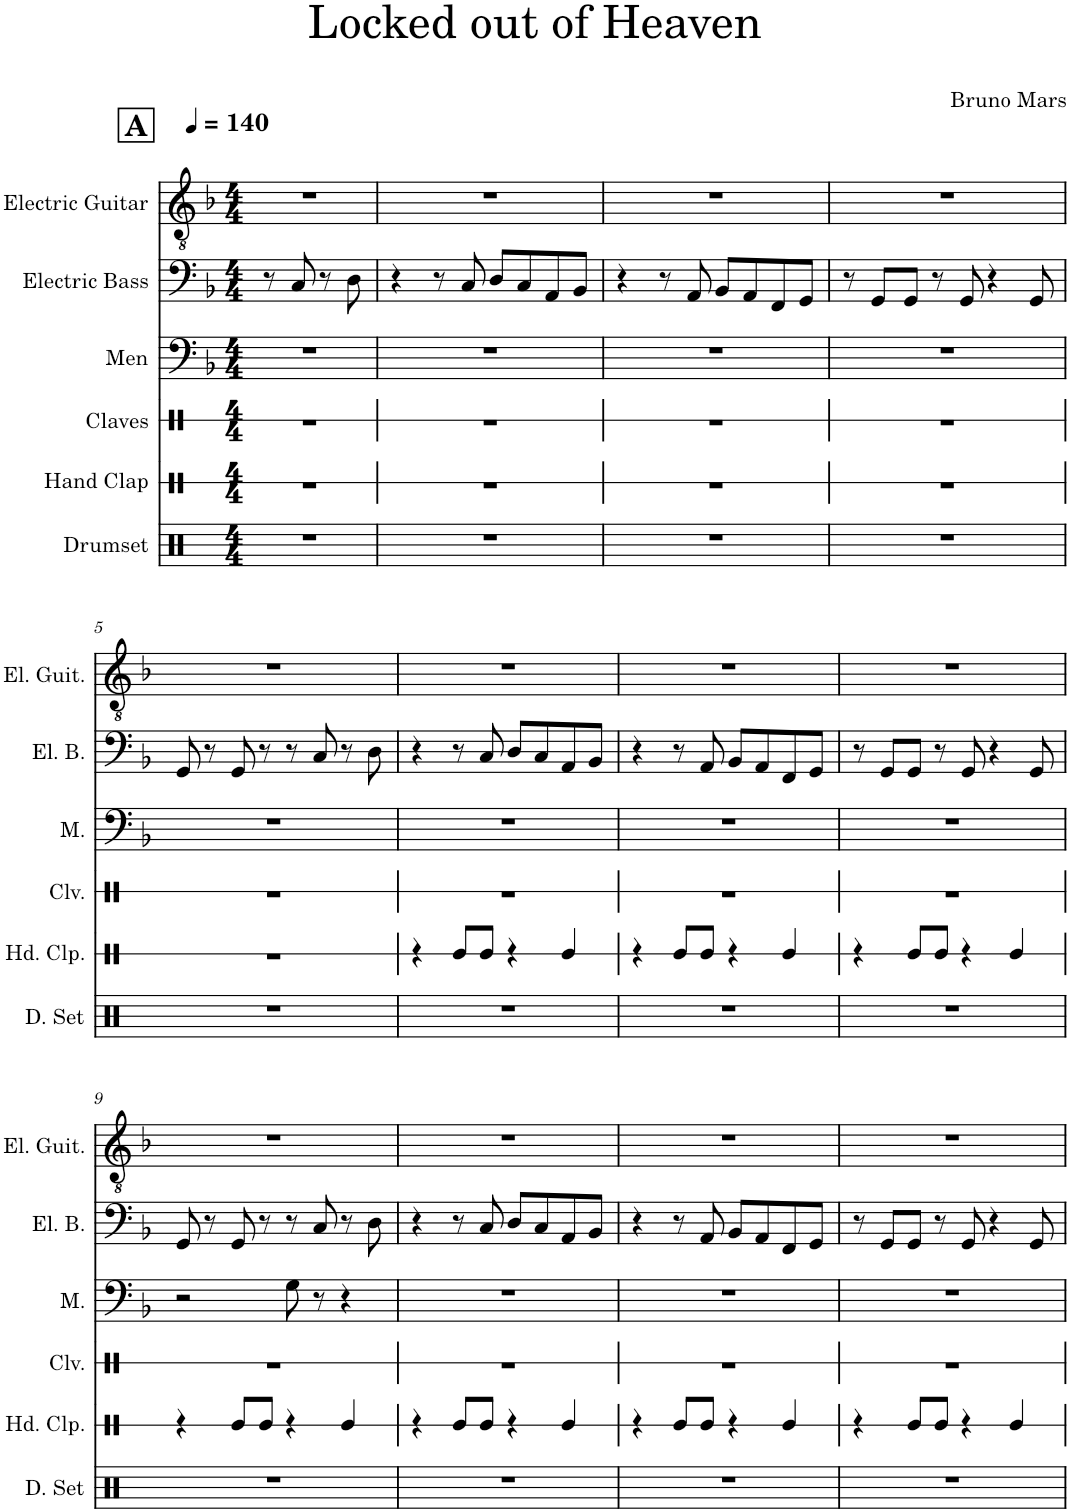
**kern	**kern	**kern	**kern	**kern	**kern
*part6	*part5	*part4	*part3	*part2	*part1
*staff6	*staff5	*staff4	*staff3	*staff2	*staff1
*I"Drumset	*I"Hand Clap	*I"Claves	*I"Men	*I"Electric Bass	*I"Electric Guitar
*I'D. Set	*I'Hd. Clp.	*I'Clv.	*I'M.	*I'El. B.	*I'El. Guit.
*	*stria1	*stria1	*	*	*
*clefX	*clefX	*clefX	*clefF4	*clefF4	*clefGv2
*	*	*	*	*Trd7c12	*
*k[]	*k[]	*k[]	*k[b-]	*k[b-]	*k[b-]
*M4/4	*M4/4	*M4/4	*M4/4	*M4/4	*M4/4
*MM140	*MM140	*MM140	*MM140	*MM140	*MM140
!!LO:REH:place=s1:a:B:cj:fs=14:t=A
=1	=1	=1	=1	=1	=1
1r	1r	1r	1r	8r	1r
.	.	.	.	8C/	.
.	.	.	.	8r	.
.	.	.	.	8D\	.
.	.	.	.	2ryy	.
=2	=2	=2	=2	=2	=2
1r	1r	1r	1r	4r	1r
.	.	.	.	8r	.
.	.	.	.	8C/	.
.	.	.	.	8D/L	.
.	.	.	.	8C/	.
.	.	.	.	8AA/	.
.	.	.	.	8BB-/J	.
=3	=3	=3	=3	=3	=3
1r	1r	1r	1r	4r	1r
.	.	.	.	8r	.
.	.	.	.	8AA/	.
.	.	.	.	8BB-/L	.
.	.	.	.	8AA/	.
.	.	.	.	8FF/	.
.	.	.	.	8GG/J	.
=4	=4	=4	=4	=4	=4
1r	1r	1r	1r	8r	1r
.	.	.	.	8GG/L	.
.	.	.	.	8GG/J	.
.	.	.	.	8r	.
.	.	.	.	8GG/	.
.	.	.	.	4r	.
.	.	.	.	8GG/	.
!!LO:LB:g=z
=5	=5	=5	=5	=5	=5
1r	1r	1r	1r	8GG/	1r
.	.	.	.	8r	.
.	.	.	.	8GG/	.
.	.	.	.	8r	.
.	.	.	.	8r	.
.	.	.	.	8C/	.
.	.	.	.	8r	.
.	.	.	.	8D\	.
=6	=6	=6	=6	=6	=6
1r	4r	1r	1r	4r	1r
.	8Re/L	.	.	8r	.
.	8Re/J	.	.	8C/	.
.	4r	.	.	8D/L	.
.	.	.	.	8C/	.
.	4Re/	.	.	8AA/	.
.	.	.	.	8BB-/J	.
=7	=7	=7	=7	=7	=7
1r	4r	1r	1r	4r	1r
.	8Re/L	.	.	8r	.
.	8Re/J	.	.	8AA/	.
.	4r	.	.	8BB-/L	.
.	.	.	.	8AA/	.
.	4Re/	.	.	8FF/	.
.	.	.	.	8GG/J	.
=8	=8	=8	=8	=8	=8
1r	4r	1r	1r	8r	1r
.	.	.	.	8GG/L	.
.	8Re/L	.	.	8GG/J	.
.	8Re/J	.	.	8r	.
.	4r	.	.	8GG/	.
.	.	.	.	4r	.
.	4Re/	.	.	.	.
.	.	.	.	8GG/	.
!!LO:LB:g=z
=9	=9	=9	=9	=9	=9
1r	4r	1r	2r	8GG/	1r
.	.	.	.	8r	.
.	8Re/L	.	.	8GG/	.
.	8Re/J	.	.	8r	.
.	4r	.	8G\	8r	.
.	.	.	8r	8C/	.
.	4Re/	.	4r	8r	.
.	.	.	.	8D\	.
=10	=10	=10	=10	=10	=10
1r	4r	1r	1r	4r	1r
.	8Re/L	.	.	8r	.
.	8Re/J	.	.	8C/	.
.	4r	.	.	8D/L	.
.	.	.	.	8C/	.
.	4Re/	.	.	8AA/	.
.	.	.	.	8BB-/J	.
=11	=11	=11	=11	=11	=11
1r	4r	1r	1r	4r	1r
.	8Re/L	.	.	8r	.
.	8Re/J	.	.	8AA/	.
.	4r	.	.	8BB-/L	.
.	.	.	.	8AA/	.
.	4Re/	.	.	8FF/	.
.	.	.	.	8GG/J	.
=12	=12	=12	=12	=12	=12
1r	4r	1r	1r	8r	1r
.	.	.	.	8GG/L	.
.	8Re/L	.	.	8GG/J	.
.	8Re/J	.	.	8r	.
.	4r	.	.	8GG/	.
.	.	.	.	4r	.
.	4Re/	.	.	.	.
.	.	.	.	8GG/	.
=	=	=	=	=	=
*-	*-	*-	*-	*-	*-
